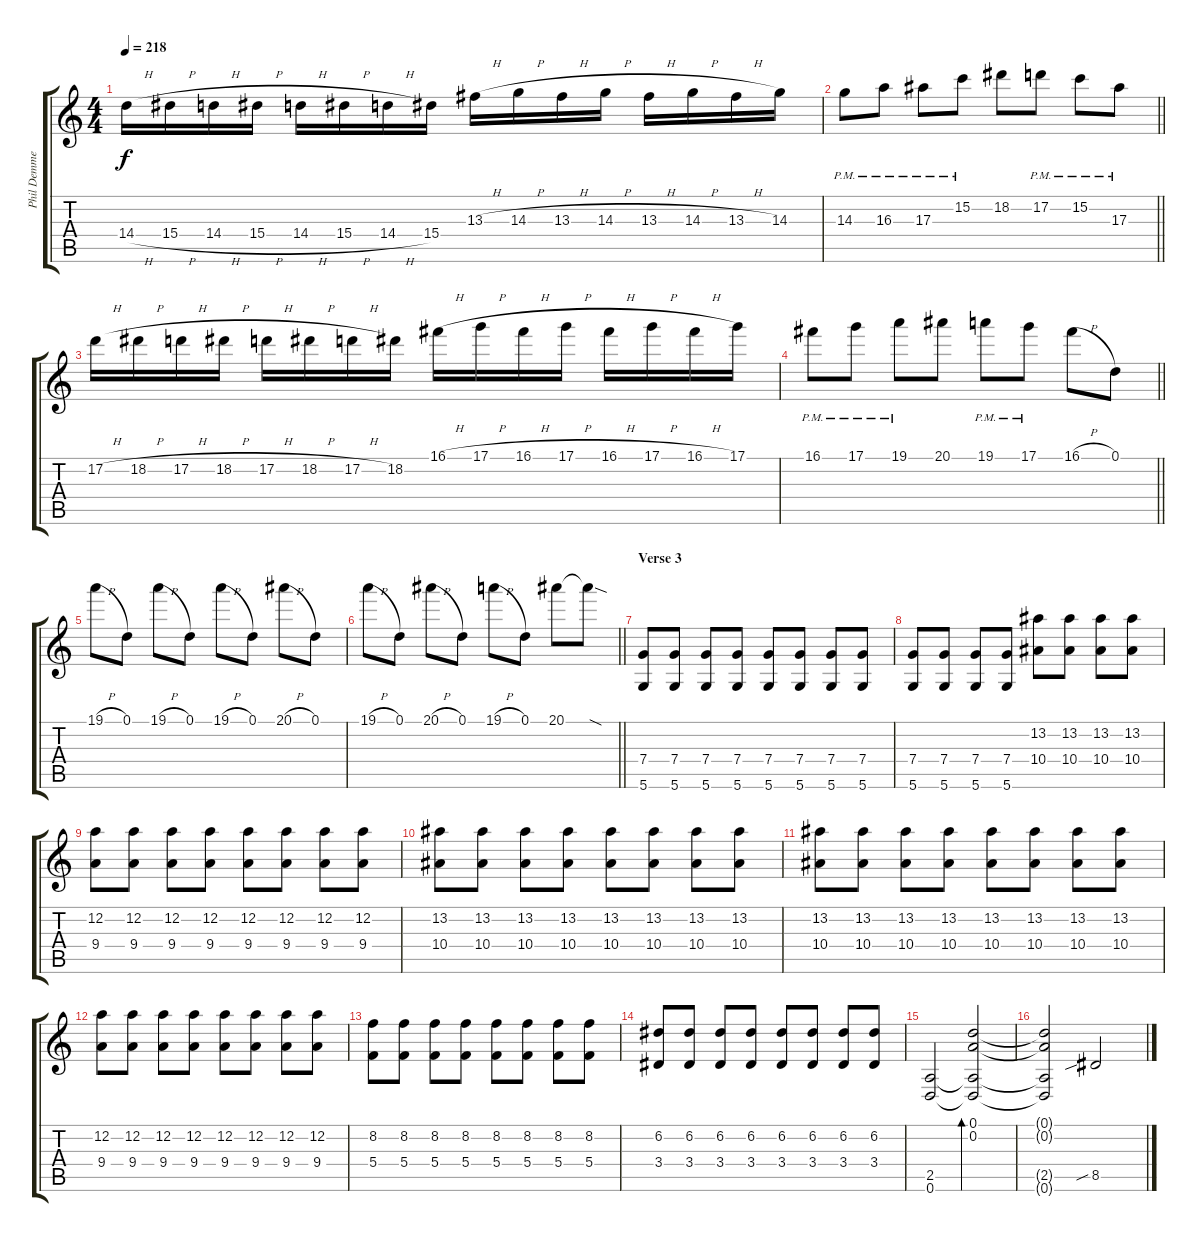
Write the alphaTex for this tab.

\track ("Phil Demmel" "Phil Demme") {instrument distortionguitar}
\staff {score tabs}
\tuning (D4 A3 F3 C3 G2 D2) {hide}
\ts (4 4)
\tempo 218
\clef g2
\ks c
14.4{h}.16{dy f} 15.4{h}.16 14.4{h}.16 15.4{h}.16 14.4{h}.16 15.4{h}.16 14.4{h}.16 15.4.16 13.3{h}.16 14.3{h}.16 13.3{h}.16 14.3{h}.16 13.3{h}.16 14.3{h}.16 13.3{h}.16 14.3.16 |
\barLineRight lightlight
14.3{pm}.8 16.3{pm}.8 17.3{pm}.8 15.2{pm}.8 18.2.8 17.2{pm}.8 15.2{pm}.8 17.3{pm}.8 |
17.2{h}.16 18.2{h}.16 17.2{h}.16 18.2{h}.16 17.2{h}.16 18.2{h}.16 17.2{h}.16 18.2.16 16.1{h}.16 17.1{h}.16 16.1{h}.16 17.1{h}.16 16.1{h}.16 17.1{h}.16 16.1{h}.16 17.1.16 |
\barLineRight lightlight
16.1{pm}.8 17.1{pm}.8 19.1{pm}.8 20.1.8 19.1{pm}.8 17.1{pm}.8 16.1{h}.8 0.1.8 |
19.1{h}.8 0.1.8 19.1{h}.8 0.1.8 19.1{h}.8 0.1.8 20.1{h}.8 0.1.8 |
\barLineRight lightlight
19.1{h}.8 0.1.8 20.1{h}.8 0.1.8 19.1{h}.8 0.1.8 20.1.8 20.1{sod t}.8 |
\section ("" "Verse 3")
(7.4 5.6).8 (7.4 5.6).8 (7.4 5.6).8 (7.4 5.6).8 (7.4 5.6).8 (7.4 5.6).8 (7.4 5.6).8 (7.4 5.6).8 |
(7.4 5.6).8 (7.4 5.6).8 (7.4 5.6).8 (7.4 5.6).8 (13.2 10.4).8 (13.2 10.4).8 (13.2 10.4).8 (13.2 10.4).8 |
(12.2 9.4).8 (12.2 9.4).8 (12.2 9.4).8 (12.2 9.4).8 (12.2 9.4).8 (12.2 9.4).8 (12.2 9.4).8 (12.2 9.4).8 |
(13.2 10.4).8 (13.2 10.4).8 (13.2 10.4).8 (13.2 10.4).8 (13.2 10.4).8 (13.2 10.4).8 (13.2 10.4).8 (13.2 10.4).8 |
(13.2 10.4).8 (13.2 10.4).8 (13.2 10.4).8 (13.2 10.4).8 (13.2 10.4).8 (13.2 10.4).8 (13.2 10.4).8 (13.2 10.4).8 |
(12.2 9.4).8 (12.2 9.4).8 (12.2 9.4).8 (12.2 9.4).8 (12.2 9.4).8 (12.2 9.4).8 (12.2 9.4).8 (12.2 9.4).8 |
(8.2 5.4).8 (8.2 5.4).8 (8.2 5.4).8 (8.2 5.4).8 (8.2 5.4).8 (8.2 5.4).8 (8.2 5.4).8 (8.2 5.4).8 |
(6.2 3.4).8 (6.2 3.4).8 (6.2 3.4).8 (6.2 3.4).8 (6.2 3.4).8 (6.2 3.4).8 (6.2 3.4).8 (6.2 3.4).8 |
(2.5 0.6).2 (0.1 0.2 2.5{t} 0.6{t}).2{bd 240} |
(0.1{t} 0.2{t} 2.5{t} 0.6{t}).2 8.5{sib}.2
